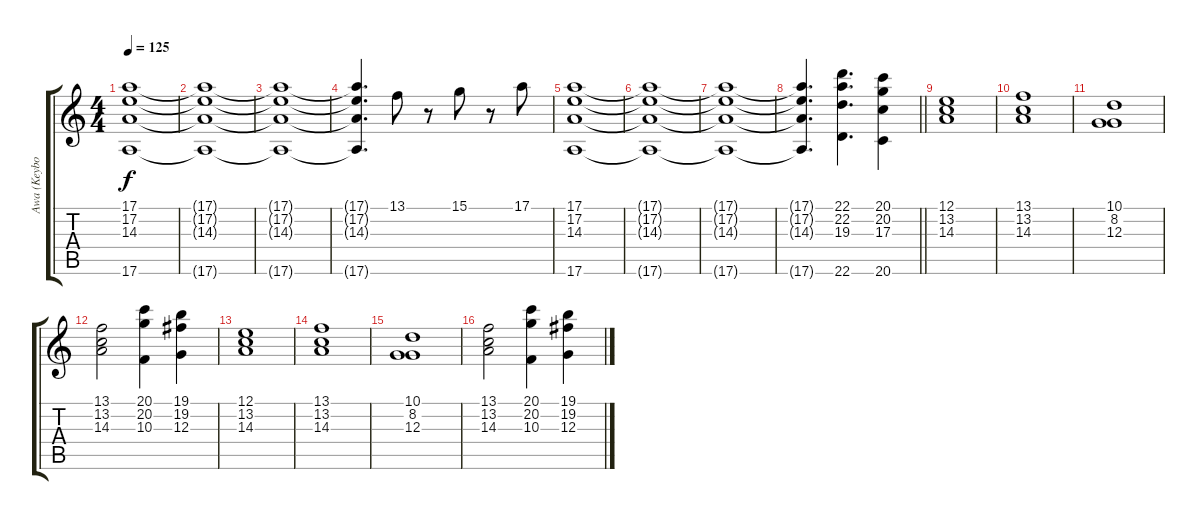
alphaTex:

\track ("Awa (Keybords 2)" "Awa (Keybo") {instrument stringensemble2}
\staff {score tabs}
\tuning (E4 B3 G3 D3 A2 E2) {hide}
\ts (4 4)
\tempo 125
\clef g2
\ks c
(17.1 17.2 14.3 17.6).1{dy f volume 8} |
(17.1{t} 17.2{t} 14.3{t} 17.6{t}).1 |
(17.1{t} 17.2{t} 14.3{t} 17.6{t}).1 |
(17.1{t} 17.2{t} 14.3{t} 17.6{t}).4{d} 13.1.8{volume 10 instrument vibraphone} r.8 15.1.8 r.8 17.1.8{volume 8} |
(17.1 17.2 14.3 17.6).1{instrument stringensemble2} |
(17.1{t} 17.2{t} 14.3{t} 17.6{t}).1 |
(17.1{t} 17.2{t} 14.3{t} 17.6{t}).1 |
\barLineRight lightlight
(17.1{t} 17.2{t} 14.3{t} 17.6{t}).4{d} (22.1 22.2 19.3 22.6).4{d volume 10 instrument stringensemble1} (20.1 20.2 17.3 20.6).4 |
(12.1 13.2 14.3).1{instrument stringensemble2} |
(13.1 13.2 14.3).1 |
(10.1 8.2 12.3).1 |
(13.1 13.2 14.3).2 (20.1 20.2 10.3).4{volume 14 instrument stringensemble1} (19.1 19.2 12.3).4 |
(12.1 13.2 14.3).1{volume 10 instrument stringensemble2} |
(13.1 13.2 14.3).1 |
(10.1 8.2 12.3).1 |
(13.1 13.2 14.3).2 (20.1 20.2 10.3).4{volume 14 instrument stringensemble1} (19.1 19.2 12.3).4
